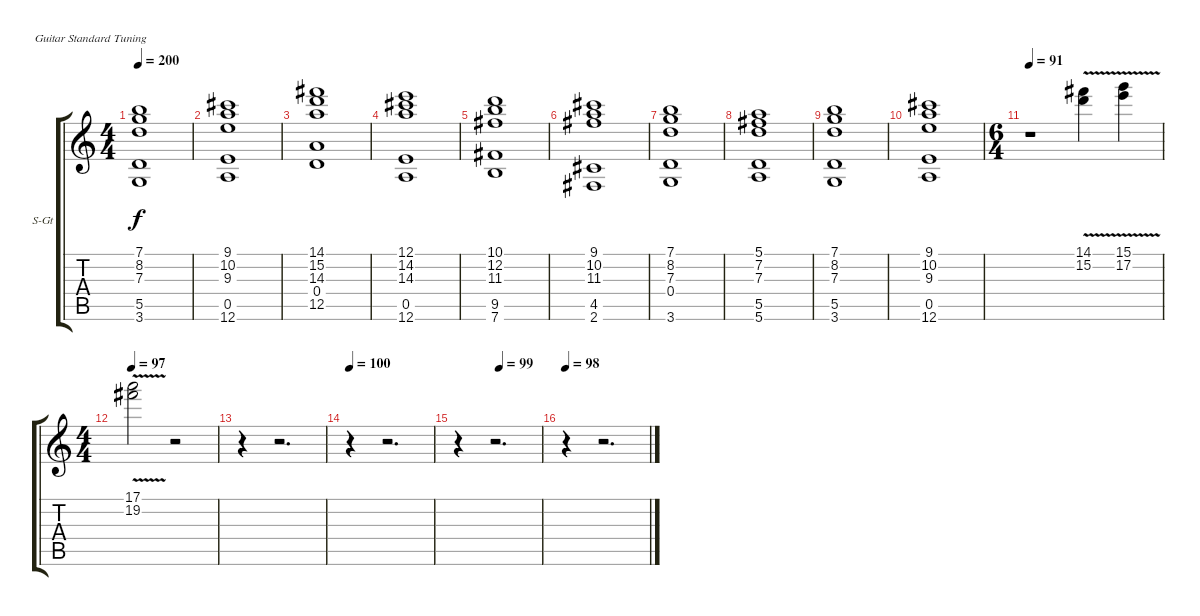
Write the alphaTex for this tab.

\bracketExtendMode groupsimilarinstruments
\firstSystemTrackNameOrientation horizontal
\otherSystemsTrackNameOrientation horizontal
\track ("High Soundy Thing" "S-Gt") {instrument synthstrings2}
\staff {score tabs}
\tuning (E4 B3 G3 D3 A2 E2)
\displaytranspose 12
\ts (4 4)
\tempo 200
\clef g2
\ks c
(7.1 8.2 7.3 5.5 3.6).1{dy f} |
(9.1 10.2 9.3 0.5 12.6).1 |
(14.1 15.2 14.3 0.4 12.5).1 |
(12.1 14.2 14.3 0.5 12.6).1 |
(10.1 12.2 11.3 9.5 7.6).1 |
(9.1 10.2 11.3 4.5 2.6).1 |
(7.1 8.2 7.3 0.4 3.6).1 |
(5.1 7.2 7.3 5.5 5.6).1 |
(7.1 8.2 7.3 5.5 3.6).1 |
(9.1 10.2 9.3 0.5 12.6).1 |
\ts (6 4)
\beaming (8 6 6)
\tempo 91
r.1 (14.1 15.2{v}).4 (15.1 17.2{v}).4 |
\ts (4 4)
\beaming (8 2 2 2 2)
\tempo 97
(17.1 19.2{v}).2 r.2 |
r.4 r.2{d} |
\tempo 100
r.4 r.2{d} |
\tempo (99 0.5)
r.4 r.2{d} |
\tempo 98
r.4 r.2{d}
